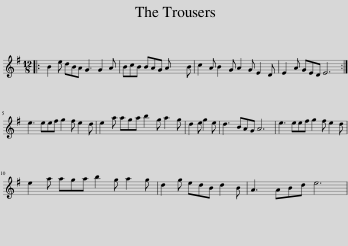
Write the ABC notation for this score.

X:1
L:1/8
M:12/8
I:linebreak $
K:G
V:1 treble
V:1
|: B2 e dBA G3 G2 A | BcB BAG A x4 B | c2 A B2 G A2 G E2 D | E2 A GED E6 :|$ e3 eef g2 f e2 d | %5
 e2 a aga b2 g a2 g | d2 e g2 e | d3 BAG A6 | e3 eef g2 f e2 d |$ e2 a aga b2 g a2 g | %10
 d2 g edB d2 B | A3 ABd e6 | %12
